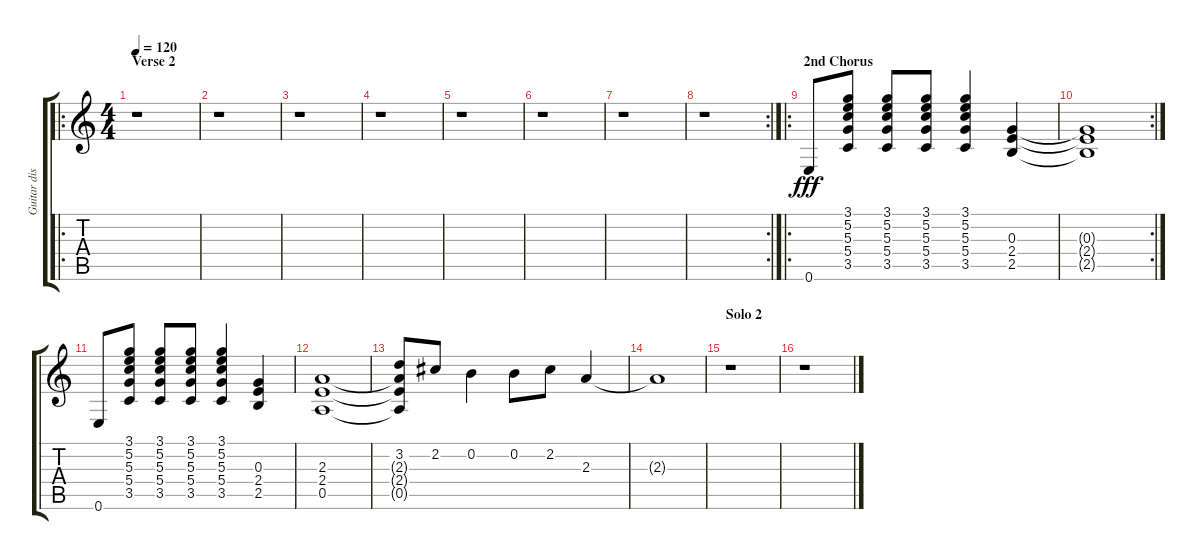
\track ("Guitar dist." "Guitar dis") {instrument overdrivenguitar}
\staff {score tabs}
\tuning (E4 B3 G3 D3 A2 E2) {hide}
\ro
\ts (4 4)
\section ("" "Verse 2")
\tempo 120
\clef g2
\ks c
r.1{dy fff} |
r.1 |
r.1 |
r.1 |
r.1 |
r.1 |
r.1 |
\rc 2
r.1 |
\ro
\section ("" "2nd Chorus")
0.6.8 (3.1 5.2 5.3 5.4 3.5).8 (3.1 5.2 5.3 5.4 3.5).8 (3.1 5.2 5.3 5.4 3.5).8 (3.1 5.2 5.3 5.4 3.5).4 (0.3 2.4 2.5).4 |
\rc 2
(0.3{t} 2.4{t} 2.5{t}).1 |
0.6.8 (3.1 5.2 5.3 5.4 3.5).8 (3.1 5.2 5.3 5.4 3.5).8 (3.1 5.2 5.3 5.4 3.5).8 (3.1 5.2 5.3 5.4 3.5).4 (0.3 2.4 2.5).4 |
(2.3 2.4 0.5).1 |
(3.2 2.3{t} 2.4{t} 0.5{t}).8 2.2.8 0.2.4 0.2.8 2.2.8 2.3.4 |
2.3{t}.1 |
\section ("" "Solo 2")
r.1 |
r.1
